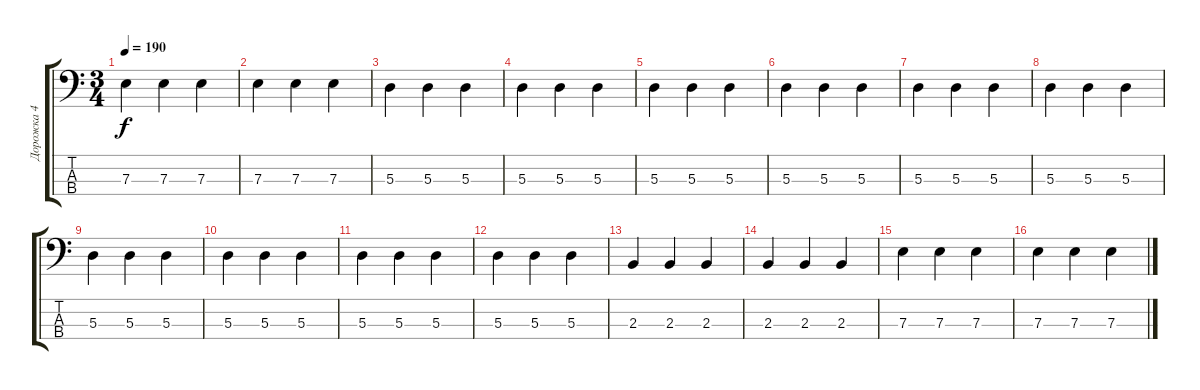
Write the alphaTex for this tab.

\track ("Дорожка 4" "Дорожка 4") {instrument electricbassfinger}
\staff {score tabs}
\tuning (G2 D2 A1 E1) {hide}
\ts (3 4)
\tempo 190
\clef f4
\ks c
7.3.4{dy f} 7.3.4 7.3.4 |
7.3.4 7.3.4 7.3.4 |
5.3.4 5.3.4 5.3.4 |
5.3.4 5.3.4 5.3.4 |
5.3.4 5.3.4 5.3.4 |
5.3.4 5.3.4 5.3.4 |
5.3.4 5.3.4 5.3.4 |
5.3.4 5.3.4 5.3.4 |
5.3.4 5.3.4 5.3.4 |
5.3.4 5.3.4 5.3.4 |
5.3.4 5.3.4 5.3.4 |
5.3.4 5.3.4 5.3.4 |
2.3.4 2.3.4 2.3.4 |
2.3.4 2.3.4 2.3.4 |
7.3.4 7.3.4 7.3.4 |
7.3.4 7.3.4 7.3.4
